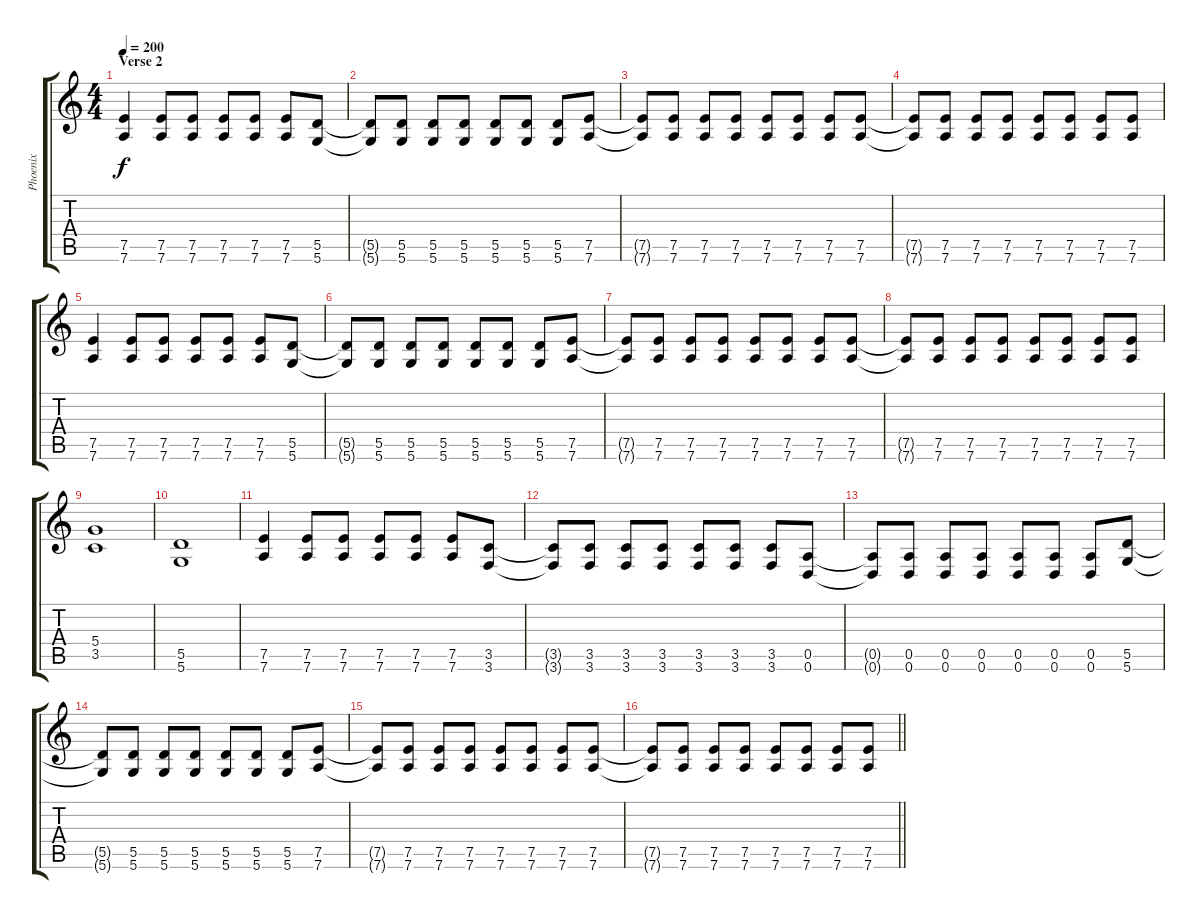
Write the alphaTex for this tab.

\track ("Phoenix" "Phoenix") {instrument distortionguitar}
\staff {score tabs}
\tuning (E4 B3 G3 D3 A2 D2) {hide}
\ts (4 4)
\section ("" "Verse 2")
\tempo 200
\clef g2
\ks c
(7.5 7.6).4{dy f} (7.5 7.6).8 (7.5 7.6).8 (7.5 7.6).8 (7.5 7.6).8 (7.5 7.6).8 (5.5 5.6).8 |
(5.5{t} 5.6{t}).8 (5.5 5.6).8 (5.5 5.6).8 (5.5 5.6).8 (5.5 5.6).8 (5.5 5.6).8 (5.5 5.6).8 (7.5 7.6).8 |
(7.5{t} 7.6{t}).8 (7.5 7.6).8 (7.5 7.6).8 (7.5 7.6).8 (7.5 7.6).8 (7.5 7.6).8 (7.5 7.6).8 (7.5 7.6).8 |
(7.5{t} 7.6{t}).8 (7.5 7.6).8 (7.5 7.6).8 (7.5 7.6).8 (7.5 7.6).8 (7.5 7.6).8 (7.5 7.6).8 (7.5 7.6).8 |
(7.5 7.6).4 (7.5 7.6).8 (7.5 7.6).8 (7.5 7.6).8 (7.5 7.6).8 (7.5 7.6).8 (5.5 5.6).8 |
(5.5{t} 5.6{t}).8 (5.5 5.6).8 (5.5 5.6).8 (5.5 5.6).8 (5.5 5.6).8 (5.5 5.6).8 (5.5 5.6).8 (7.5 7.6).8 |
(7.5{t} 7.6{t}).8 (7.5 7.6).8 (7.5 7.6).8 (7.5 7.6).8 (7.5 7.6).8 (7.5 7.6).8 (7.5 7.6).8 (7.5 7.6).8 |
(7.5{t} 7.6{t}).8 (7.5 7.6).8 (7.5 7.6).8 (7.5 7.6).8 (7.5 7.6).8 (7.5 7.6).8 (7.5 7.6).8 (7.5 7.6).8 |
(5.4 3.5).1 |
(5.5 5.6).1 |
(7.5 7.6).4 (7.5 7.6).8 (7.5 7.6).8 (7.5 7.6).8 (7.5 7.6).8 (7.5 7.6).8 (3.5 3.6).8 |
(3.5{t} 3.6{t}).8 (3.5 3.6).8 (3.5 3.6).8 (3.5 3.6).8 (3.5 3.6).8 (3.5 3.6).8 (3.5 3.6).8 (0.5 0.6).8 |
(0.5{t} 0.6{t}).8 (0.5 0.6).8 (0.5 0.6).8 (0.5 0.6).8 (0.5 0.6).8 (0.5 0.6).8 (0.5 0.6).8 (5.5 5.6).8 |
(5.5{t} 5.6{t}).8 (5.5 5.6).8 (5.5 5.6).8 (5.5 5.6).8 (5.5 5.6).8 (5.5 5.6).8 (5.5 5.6).8 (7.5 7.6).8 |
(7.5{t} 7.6{t}).8 (7.5 7.6).8 (7.5 7.6).8 (7.5 7.6).8 (7.5 7.6).8 (7.5 7.6).8 (7.5 7.6).8 (7.5 7.6).8 |
\barLineRight lightlight
(7.5{t} 7.6{t}).8 (7.5 7.6).8 (7.5 7.6).8 (7.5 7.6).8 (7.5 7.6).8 (7.5 7.6).8 (7.5 7.6).8 (7.5 7.6).8
